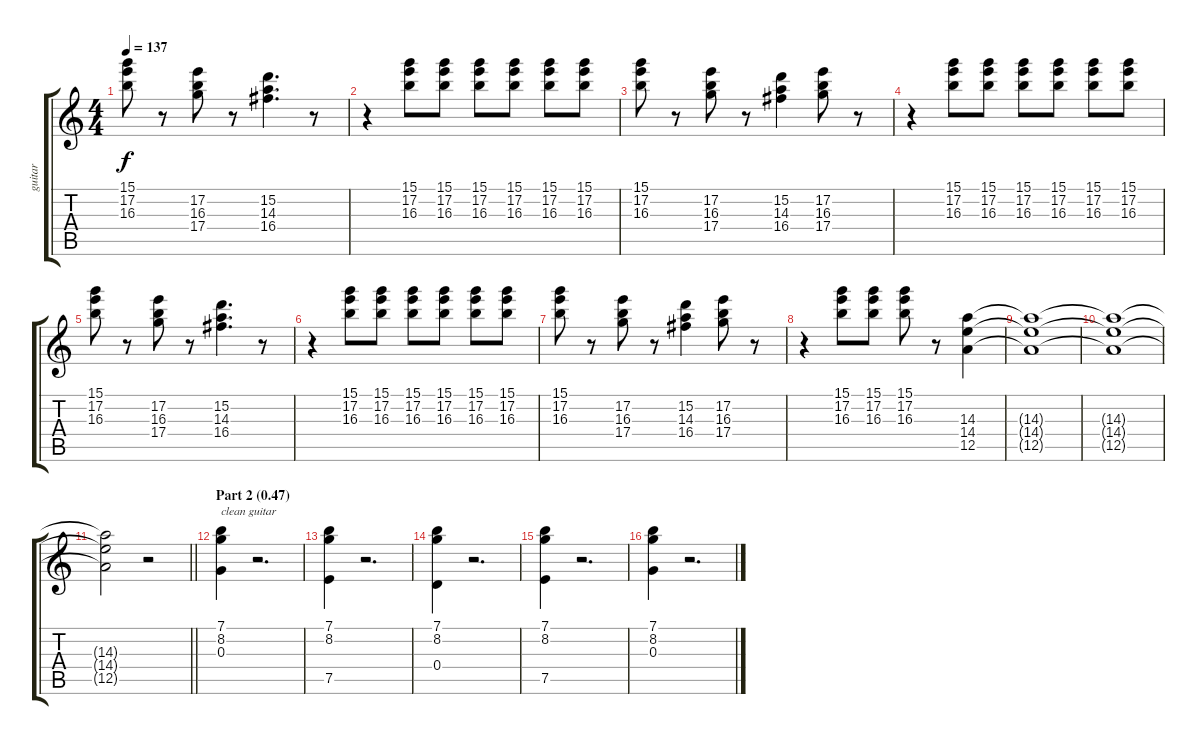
\track ("guitar" "guitar") {instrument distortionguitar}
\staff {score tabs}
\tuning (E4 B3 G3 D3 A2 E2) {hide}
\ts (4 4)
\tempo 137
\clef g2
\ks c
(15.1 17.2 16.3).8{dy f} r.8 (17.2 16.3 17.4).8 r.8 (15.2 14.3 16.4).4{d} r.8 |
r.4 (15.1 17.2 16.3).8 (15.1 17.2 16.3).8 (15.1 17.2 16.3).8 (15.1 17.2 16.3).8 (15.1 17.2 16.3).8 (15.1 17.2 16.3).8 |
(15.1 17.2 16.3).8 r.8 (17.2 16.3 17.4).8 r.8 (15.2 14.3 16.4).4 (17.2 16.3 17.4).8 r.8 |
r.4 (15.1 17.2 16.3).8 (15.1 17.2 16.3).8 (15.1 17.2 16.3).8 (15.1 17.2 16.3).8 (15.1 17.2 16.3).8 (15.1 17.2 16.3).8 |
(15.1 17.2 16.3).8 r.8 (17.2 16.3 17.4).8 r.8 (15.2 14.3 16.4).4{d} r.8 |
r.4 (15.1 17.2 16.3).8 (15.1 17.2 16.3).8 (15.1 17.2 16.3).8 (15.1 17.2 16.3).8 (15.1 17.2 16.3).8 (15.1 17.2 16.3).8 |
(15.1 17.2 16.3).8 r.8 (17.2 16.3 17.4).8 r.8 (15.2 14.3 16.4).4 (17.2 16.3 17.4).8 r.8 |
r.4 (15.1 17.2 16.3).8 (15.1 17.2 16.3).8 (15.1 17.2 16.3).8 r.8 (14.3 14.4 12.5).4 |
(14.3{t} 14.4{t} 12.5{t}).1 |
(14.3{t} 14.4{t} 12.5{t}).1 |
\barLineRight lightlight
(14.3{t} 14.4{t} 12.5{t}).2 r.2 |
\section ("" "Part 2 (0.47)")
(7.1 8.2 0.3).4{txt "clean guitar" instrument electricguitarjazz} r.2{d} |
(7.1 8.2 7.5).4 r.2{d} |
(7.1 8.2 0.4).4 r.2{d} |
(7.1 8.2 7.5).4 r.2{d} |
(7.1 8.2 0.3).4 r.2{d}
